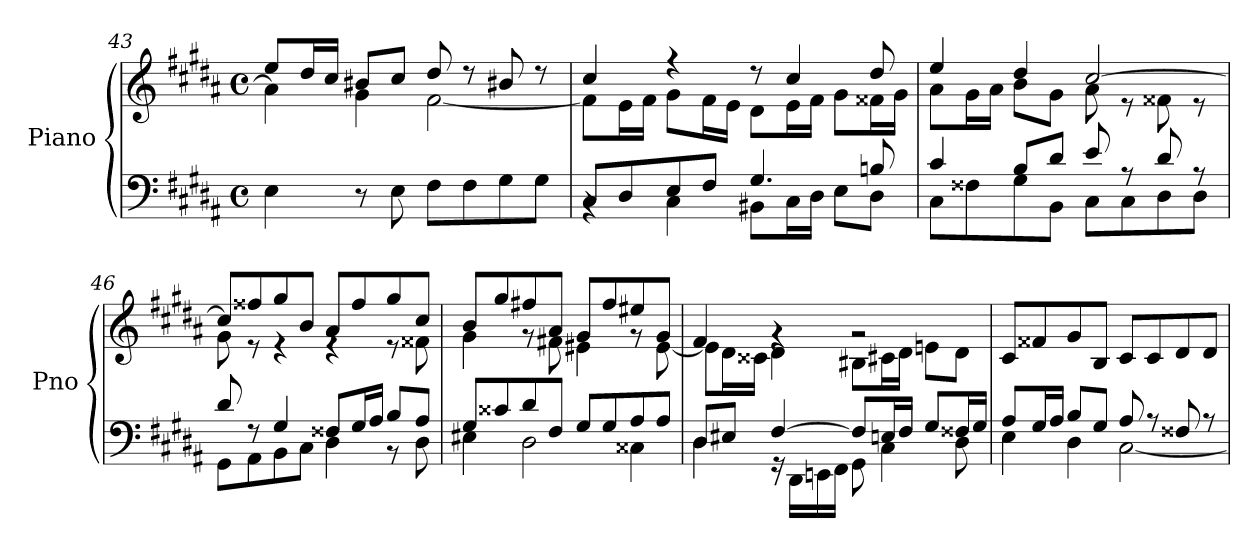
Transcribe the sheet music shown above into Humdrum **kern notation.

**kern	**kern
*part1	*part1
*staff2	*staff1
*I"Piano	*
*I'Pno	*
*clefF4	*clefG2
*k[f#c#g#d#a#]	*k[f#c#g#d#a#]
*M4/4	*M4/4
*met(c)	*met(c)
=43	=43
*	*^
4E\	8ee/L	4a\]
.	16dd#/L	.
.	16cc#/JJ	.
8r	8b#X/L	4g#\
8E\	8cc#/J	.
8F#\L	8dd#/	[2f#\
8F#\	8r	.
8G#\	8b#X/	.
8G#\J	8r	.
=44	=44	=44
*^	*	*
8C#/L	4rBB	4cc#/	8f#\L]
8D#/	.	.	16e\L
.	.	.	16f#\JJ
8E/	4C#\	4r	8g#\L
8F#/J	.	.	16f#\L
.	.	.	16e\JJ
4.G#/	8BB#X\L	8r	8d#\L
.	16C#\L	4cc#/	16e\L
.	16D#\JJ	.	16f#\JJ
.	8E\L	.	8g#\L
8Bn/	8D#\J	8dd#/	16f##X\L
.	.	.	16g#\JJ
!!LO:LB:g=z	!!
=45	=45	=45	=45
4c#/	8C#\L	4ee/	8a#\L
.	8F##X\	.	16g#\L
.	.	.	16a#\JJ
8B/L	8G#\	4dd#/	8b\L
8d#/J	8BB\J	.	8g#\J
8e/	8C#\L	[2cc#/	8a#\
8rA	8C#\	.	8r
8d#/	8D#\	.	8f##X\
8rA	8D#\J	.	8r
=46	=46	=46	=46
8d#/	8GG#\L	8cc#/L]	8g#\
8rF	8AA#\	8ff##X/	8re
4G#/	8BB\	8gg#/	4re
.	8C#\J	8b/J	.
8F##X/L	4D#\	8a#/L	4re
16G#/L	.	8ff##/	.
16A#/JJ	.	.	.
8B/L	8r	8gg#/	8re
8A#/J	8D#\	8cc#/J	8f##X\
=47	=47	=47	=47
8G#/L	4E#X\	8b/L	4g#\
8c##X/	.	8gg#/	.
8d#/	2D#\	8ff#X/	8rg
8F#/J	.	8a#/J	8f#X\
8G#/L	.	8g#/L	4e#X\
8G#/	.	8ff#/	.
8A#/	4C##X\	8ee#X/	8rg
8A#/J	.	8g#/J	[8e#\
!!LO:LB:g=z	!!
=48	=48	=48	=48
8D#/L	4D#\	4f#/	8e#\L]
8E#X/J	.	.	16d#\L
.	.	.	16c##X\JJ
[4F#/	16rGG	4rg	4d#\
.	16DD#\LL	.	.
.	16EEn\	.	.
.	16FF#\JJ	.	.
8F#/L]	8GG#\	2rg	8B#X\L
16En/L	4C#\	.	16c#X\L
16F#/JJ	.	.	16d#\JJ
8G#/L	.	.	8en\L
16F##X/L	8D#\	.	8d#\J
16G#/JJ	.	.	.
*	*	*v	*v
=49	=49	=49
8A#/L	4E\	8c#/L
16G#/L	.	8f##X/
16A#/JJ	.	.
8B/L	4D#\	8g#/
8G#/J	.	8B/J
8A#/	[2C#\	8c#/L
8r	.	8c#/
8F##X/	.	8d#/
8r	.	8d#/J
*v	*v	*
=	=
*-	*-
